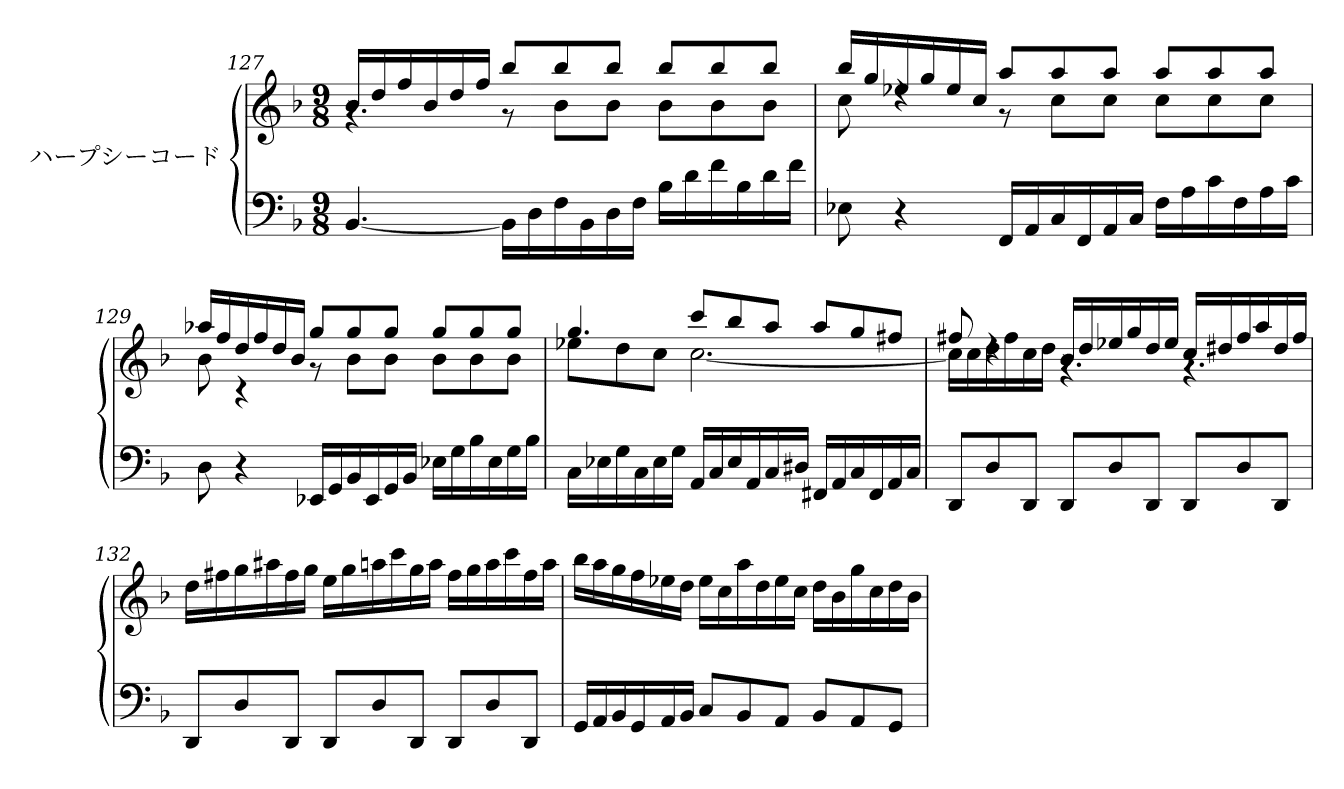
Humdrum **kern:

**kern	**kern
*part1	*part1
*staff2	*staff1
*I"ハープシーコード	*
!!LO:LB:g=z
*clefF4	*clefG2
*k[b-]	*k[b-]
*M9/8	*M9/8
=127	=127
*	*^
[4.BB-/	16b-/LL	4.rg
.	16dd/	.
.	16ff/	.
.	16b-/	.
.	16dd/	.
.	16ff/JJ	.
16BB-\LL]	8bb-/L	8r
16D\	.	.
16F\	8bb-/	8b-\L
16BB-\	.	.
16D\	8bb-/J	8b-\J
16F\JJ	.	.
16B-\LL	8bb-/L	8b-\L
16d\	.	.
16f\	8bb-/	8b-\
16B-\	.	.
16d\	8bb-/J	8b-\J
16f\JJ	.	.
=128	=128	=128
8E-X\	16bb-/LL	8cc\
.	16gg/	.
4r	16ee-X/	4rdd
.	16gg/	.
.	16ee-/	.
.	16cc/JJ	.
16FF/LL	8aa/L	8r
16AA/	.	.
16C/	8aa/	8cc\L
16FF/	.	.
16AA/	8aa/J	8cc\J
16C/JJ	.	.
16F\LL	8aa/L	8cc\L
16A\	.	.
16c\	8aa/	8cc\
16F\	.	.
16A\	8aa/J	8cc\J
16c\JJ	.	.
!!LO:LB:g=z	!!
=129	=129	=129
8D\	16aa-X/LL	8b-\
.	16ff/	.
4r	16dd/	4r
.	16ff/	.
.	16dd/	.
.	16b-/JJ	.
16EE-X/LL	8gg/L	8r
16GG/	.	.
16BB-/	8gg/	8b-\L
16EE-/	.	.
16GG/	8gg/J	8b-\J
16BB-/JJ	.	.
16E-X\LL	8gg/L	8b-\L
16G\	.	.
16B-\	8gg/	8b-\
16E-\	.	.
16G\	8gg/J	8b-\J
16B-\JJ	.	.
=130	=130	=130
16C\LL	4.gg/	8ee-X\L
16E-X\	.	.
16G\	.	8dd\
16C\	.	.
16E-\	.	8cc\J
16G\JJ	.	.
16AA/LL	8ccc/L	[2.cc\
16C/	.	.
16E-/	8bb-/	.
16AA/	.	.
16C/	8aa/J	.
16D#X/JJ	.	.
16FF#X/LL	8aa/L	.
16AA/	.	.
16C/	8gg/	.
16FF#/	.	.
16AA/	8ff#X/J	.
16C/JJ	.	.
!!LO:LB:g=z	!!
=131	=131	=131
8DD/L	8ff#X/	16cc\LL]
.	.	16cc\
8D/	4rdd	16dd\
.	.	16ff#\
8DD/J	.	16cc\
.	.	16dd\JJ
8DD/L	16b-/LL	4.rg
.	16dd/	.
8D/	16ee-X/	.
.	16gg/	.
8DD/J	16dd/	.
.	16ee-/JJ	.
8DD/L	16cc/LL	4.rg
.	16dd#X/	.
8D/	16ff#/	.
.	16aa/	.
8DD/J	16dd#/	.
.	16ff#/JJ	.
*	*v	*v
=132	=132
8DD/L	16dd\LL
.	16ff#X\
8D/	16gg\
.	16aa#X\
8DD/J	16ff#\
.	16gg\JJ
8DD/L	16ee\LL
.	16gg\
8D/	16aan\
.	16ccc\
8DD/J	16gg\
.	16aa\JJ
8DD/L	16ff#\LL
.	16gg\
8D/	16aa\
.	16ccc\
8DD/J	16ff#\
.	16aa\JJ
!!LO:PB:g=z
=133	=133
16GG/LL	16bb-\LL
16AA/	16aa\
16BB-/	16gg\
16GG/	16ff\
16AA/	16ee-X\
16BB-/JJ	16dd\JJ
8C/L	16ee-\LL
.	16cc\
8BB-/	16aa\
.	16dd\
8AA/J	16ee-\
.	16cc\JJ
8BB-/L	16dd\LL
.	16b-\
8AA/	16gg\
.	16cc\
8GG/J	16dd\
.	16b-\JJ
=	=
*-	*-
